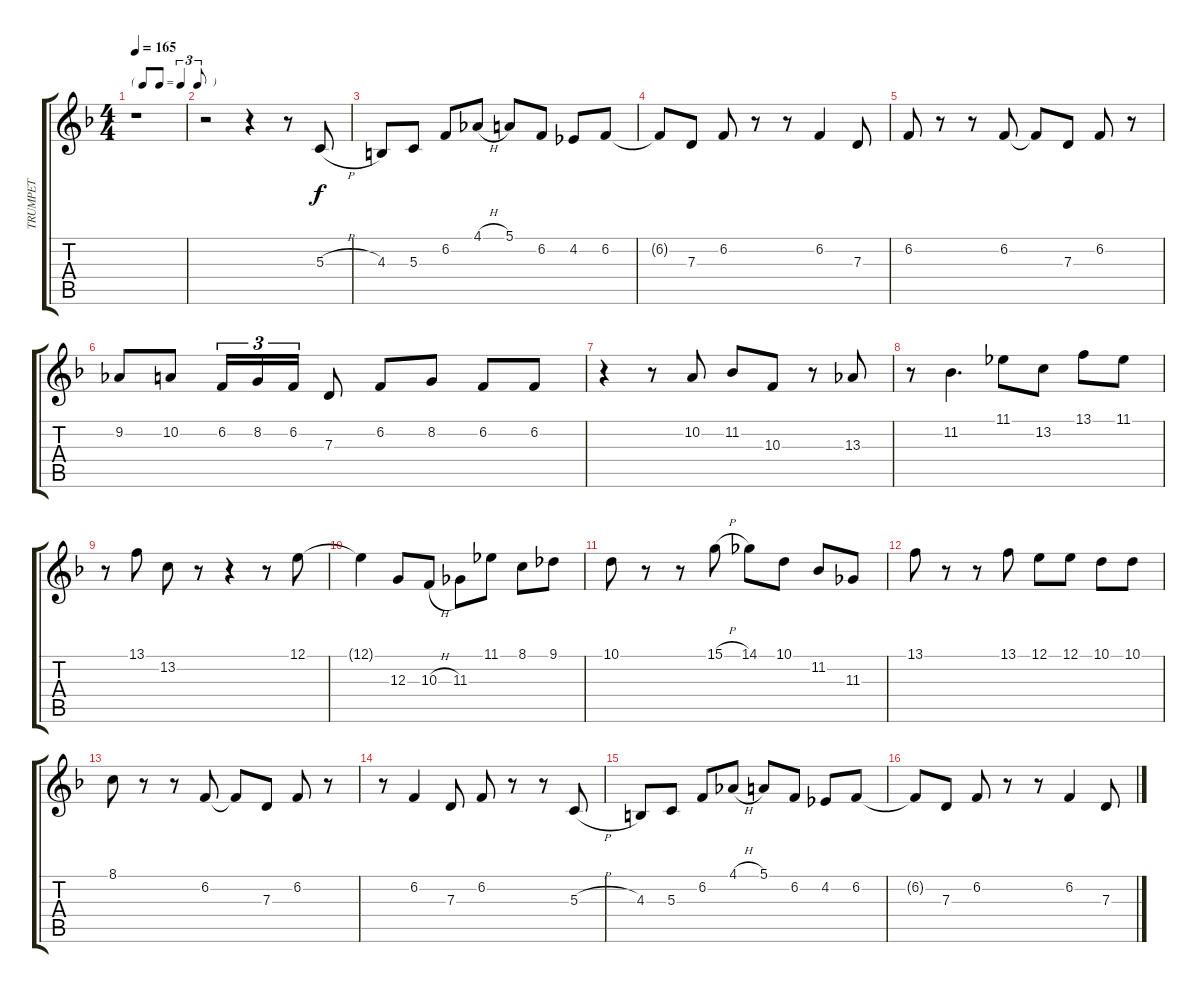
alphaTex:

\track ("TRUMPET" "TRUMPET") {instrument trumpet}
\staff {score tabs}
\tuning (E4 B3 G3 D3 A2 E2) {hide}
\ts (4 4)
\tf triplet8th
\tempo 165
\clef g2
\ks f
r.1{dy f instrument trumpet} |
r.2 r.4 r.8 5.3{h}.8 |
4.3.8 5.3.8 6.2.8 4.1{h}.8 5.1.8 6.2.8 4.2.8 6.2.8 |
6.2{t}.8 7.3.8 6.2.8 r.8 r.8 6.2.4 7.3.8 |
6.2.8 r.8 r.8 6.2.8 6.2{t}.8 7.3.8 6.2.8 r.8 |
9.2.8 10.2.8 6.2.16{tu (3 2)} 8.2.16{tu (3 2)} 6.2.16{tu (3 2)} 7.3.8 6.2.8 8.2.8 6.2.8 6.2.8 |
r.4 r.8 10.2.8 11.2.8 10.3.8 r.8 13.3.8 |
r.8 11.2.4{d} 11.1.8 13.2.8 13.1.8 11.1.8 |
r.8 13.1.8 13.2.8 r.8 r.4 r.8 12.1.8 |
12.1{t}.4 12.3.8 10.3{h}.8 11.3.8 11.1.8 8.1.8 9.1.8 |
10.1.8 r.8 r.8 15.1{h}.8 14.1.8 10.1.8 11.2.8 11.3.8 |
13.1.8 r.8 r.8 13.1.8 12.1.8 12.1.8 10.1.8 10.1.8 |
8.1.8 r.8 r.8 6.2.8 6.2{t}.8 7.3.8 6.2.8 r.8 |
r.8 6.2.4 7.3.8 6.2.8 r.8 r.8 5.3{h}.8 |
4.3.8 5.3.8 6.2.8 4.1{h}.8 5.1.8 6.2.8 4.2.8 6.2.8 |
6.2{t}.8 7.3.8 6.2.8 r.8 r.8 6.2.4 7.3.8
